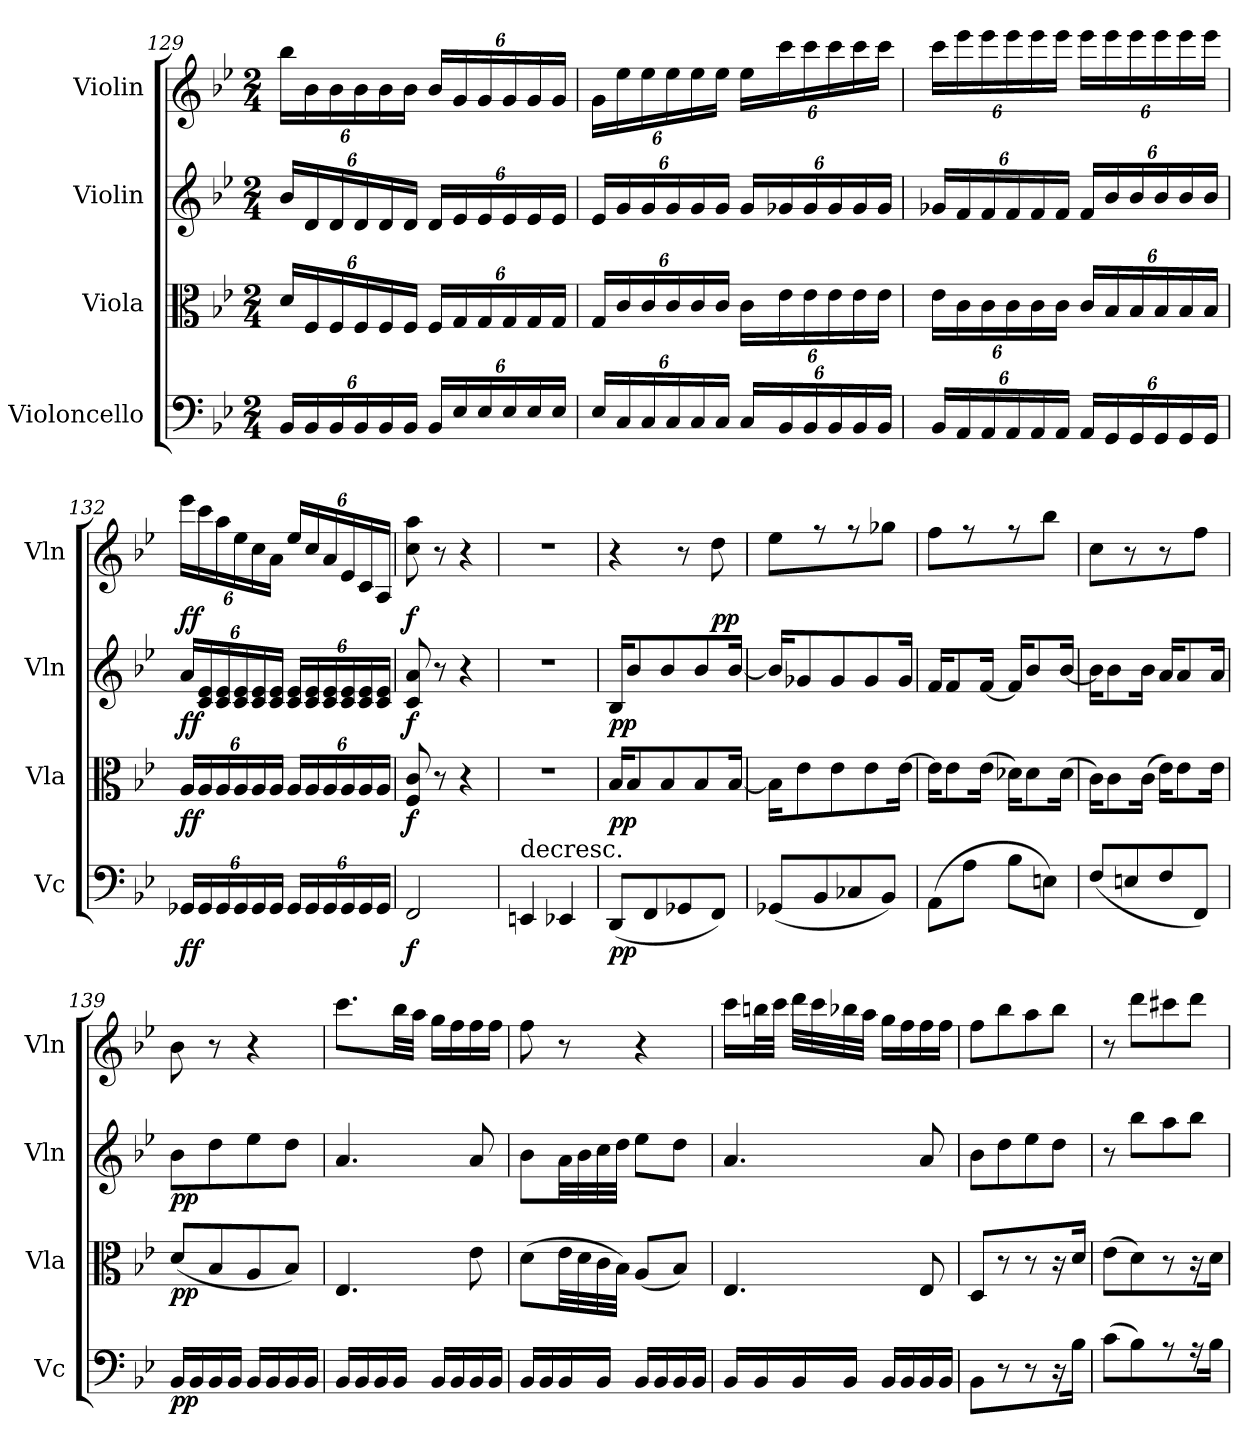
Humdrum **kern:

**kern	**dynam	**kern	**dynam	**kern	**dynam	**kern	**dynam
*part4	*part4	*part3	*part3	*part2	*part2	*part1	*part1
*staff4	*staff4	*staff3	*staff3	*staff2	*staff2	*staff1	*staff1
*I"Violoncello	*	*I"Viola	*	*I"Violin	*	*I"Violin	*
*I'Vc	*	*I'Vla	*	*I'Vln	*	*I'Vln	*
*clefF4	*	*clefC3	*	*clefG2	*	*clefG2	*
*k[b-e-]	*	*k[b-e-]	*	*k[b-e-]	*	*k[b-e-]	*
*M2/4	*	*M2/4	*	*M2/4	*	*M2/4	*
=129	=129	=129	=129	=129	=129	=129	=129
24BB-/LL	.	24d/LL	.	24b-/LL	.	24bb-\LL	.
24BB-/	.	24F/	.	24d/	.	24b-\	.
24BB-/	.	24F/	.	24d/	.	24b-\	.
24BB-/	.	24F/	.	24d/	.	24b-\	.
24BB-/	.	24F/	.	24d/	.	24b-\	.
24BB-/JJ	.	24F/JJ	.	24d/JJ	.	24b-\JJ	.
24BB-/LL	.	24F/LL	.	24d/LL	.	24b-/LL	.
24E-/	.	24G/	.	24e-/	.	24g/	.
24E-/	.	24G/	.	24e-/	.	24g/	.
24E-/	.	24G/	.	24e-/	.	24g/	.
24E-/	.	24G/	.	24e-/	.	24g/	.
24E-/JJ	.	24G/JJ	.	24e-/JJ	.	24g/JJ	.
=130	=130	=130	=130	=130	=130	=130	=130
24E-/LL	.	24G/LL	.	24e-/LL	.	24g\LL	.
24C/	.	24c/	.	24g/	.	24ee-\	.
24C/	.	24c/	.	24g/	.	24ee-\	.
24C/	.	24c/	.	24g/	.	24ee-\	.
24C/	.	24c/	.	24g/	.	24ee-\	.
24C/JJ	.	24c/JJ	.	24g/JJ	.	24ee-\JJ	.
24C/LL	.	24c\LL	.	24g/LL	.	24ee-\LL	.
24BB-/	.	24e-\	.	24g-X/	.	24ccc\	.
24BB-/	.	24e-\	.	24g-/	.	24ccc\	.
24BB-/	.	24e-\	.	24g-/	.	24ccc\	.
24BB-/	.	24e-\	.	24g-/	.	24ccc\	.
24BB-/JJ	.	24e-\JJ	.	24g-/JJ	.	24ccc\JJ	.
=131	=131	=131	=131	=131	=131	=131	=131
24BB-/LL	.	24e-\LL	.	24g-X/LL	.	24ccc\LL	.
24AA/	.	24c\	.	24f/	.	24eee-\	.
24AA/	.	24c\	.	24f/	.	24eee-\	.
24AA/	.	24c\	.	24f/	.	24eee-\	.
24AA/	.	24c\	.	24f/	.	24eee-\	.
24AA/JJ	.	24c\JJ	.	24f/JJ	.	24eee-\JJ	.
24AA/LL	.	24c/LL	.	24f/LL	.	24eee-\LL	.
24GG/	.	24B-/	.	24b-/	.	24eee-\	.
24GG/	.	24B-/	.	24b-/	.	24eee-\	.
24GG/	.	24B-/	.	24b-/	.	24eee-\	.
24GG/	.	24B-/	.	24b-/	.	24eee-\	.
24GG/JJ	.	24B-/JJ	.	24b-/JJ	.	24eee-\JJ	.
=132	=132	=132	=132	=132	=132	=132	=132
24GG-X/LL	ff	24A/LL	ff	24a/LL	ff	24eee-\LL	ff
24GG-/	.	24A/	.	24c/ 24e-/	.	24ccc\	.
24GG-/	.	24A/	.	24c/ 24e-/	.	24aa\	.
24GG-/	.	24A/	.	24c/ 24e-/	.	24ee-\	.
24GG-/	.	24A/	.	24c/ 24e-/	.	24cc\	.
24GG-/JJ	.	24A/JJ	.	24c/ 24e-/JJ	.	24a\JJ	.
24GG-/LL	.	24A/LL	.	24c/ 24e-/LL	.	24ee-/LL	.
24GG-/	.	24A/	.	24c/ 24e-/	.	24cc/	.
24GG-/	.	24A/	.	24c/ 24e-/	.	24a/	.
24GG-/	.	24A/	.	24c/ 24e-/	.	24e-/	.
24GG-/	.	24A/	.	24c/ 24e-/	.	24c/	.
24GG-/JJ	.	24A/JJ	.	24c/ 24e-/JJ	.	24A/JJ	.
=133	=133	=133	=133	=133	=133	=133	=133
2FF/	f	8F/ 8c/	f	8c/ 8a/	f	8cc\ 8aa\	f
.	.	8r	.	8r	.	8r	.
.	.	4r	.	4r	.	4r	.
=134	=134	=134	=134	=134	=134	=134	=134
!LO:TX:t=decresc.	!	!	!	!	!	!	!
4EEn/	.	2r	.	2r	.	2r	.
4EE-X/	.	.	.	.	.	.	.
=135	=135	=135	=135	=135	=135	=135	=135
(8DD/L	pp	16B-/KL	pp	16B-/KL	pp	4r	.
.	.	8B-/	.	8b-/	.	.	.
8FF/	.	.	.	.	.	.	.
.	.	8B-/	.	8b-/	.	.	.
8GG-X/	.	.	.	.	.	8r	.
.	.	8B-/	.	8b-/	.	.	.
8FF/J)	.	.	.	.	.	8dd\	pp
.	.	[16B-/Jk	.	[16b-/Jk	.	.	.
=136	=136	=136	=136	=136	=136	=136	=136
(8GG-X/L	.	16B-\KL]	.	16b-/KL]	.	8ee-\L	.
.	.	8e-\	.	8g-X/	.	.	.
8BB-/	.	.	.	.	.	8r	.
.	.	8e-\	.	8g-/	.	.	.
8C-X/	.	.	.	.	.	8r	.
.	.	8e-\	.	8g-/	.	.	.
8BB-/J)	.	.	.	.	.	8gg-X\J	.
.	.	[16e-\Jk	.	16g-/Jk	.	.	.
=137	=137	=137	=137	=137	=137	=137	=137
(8AA\L	.	16e-\KL]	.	16f/KL	.	8ff\L	.
.	.	8e-\	.	8f/	.	.	.
8A\J	.	.	.	.	.	8r	.
.	.	(16e-\Jk	.	[16f/Jk	.	.	.
8B-\L	.	16d-X\KL)	.	16f/KL]	.	8r	.
.	.	8d-\	.	8b-/	.	.	.
8En\J)	.	.	.	.	.	8bb-\J	.
.	.	(16d-\Jk	.	[16b-/Jk	.	.	.
=138	=138	=138	=138	=138	=138	=138	=138
(8F/L	.	16c\KL)	.	16b-\KL]	.	8cc\L	.
.	.	8c\	.	8b-\	.	.	.
8En/	.	.	.	.	.	8r	.
.	.	(16c\Jk	.	16b-\Jk	.	.	.
8F/	.	16e-\KL)	.	16a/KL	.	8r	.
.	.	8e-\	.	8a/	.	.	.
8FF/J)	.	.	.	.	.	8ff\J	.
.	.	16e-\Jk	.	16a/Jk	.	.	.
=139	=139	=139	=139	=139	=139	=139	=139
16BB-/LL	pp	(8d/L	pp	8b-\L	pp	8b-\	.
16BB-/	.	.	.	.	.	.	.
16BB-/	.	8B-/	.	8dd\	.	8r	.
16BB-/JJ	.	.	.	.	.	.	.
16BB-/LL	.	8A/	.	8ee-\	.	4r	.
16BB-/	.	.	.	.	.	.	.
16BB-/	.	8B-/J)	.	8dd\J	.	.	.
16BB-/JJ	.	.	.	.	.	.	.
=140	=140	=140	=140	=140	=140	=140	=140
16BB-/LL	.	4.E-/	.	4.a/	.	8.ccc\L	.
16BB-/	.	.	.	.	.	.	.
16BB-/	.	.	.	.	.	.	.
16BB-/JJ	.	.	.	.	.	32bb-\LL	.
.	.	.	.	.	.	32aa\JJJ	.
16BB-/LL	.	.	.	.	.	16gg\LL	.
16BB-/	.	.	.	.	.	16ff\	.
16BB-/	.	8e-\	.	8a/	.	16ff\	.
16BB-/JJ	.	.	.	.	.	16ff\JJ	.
=141	=141	=141	=141	=141	=141	=141	=141
16BB-/LL	.	(8d\L	.	8b-\L	.	8ff\	.
16BB-/	.	.	.	.	.	.	.
16BB-/	.	32e-\LL	.	32a\LL	.	8r	.
.	.	32d\	.	32b-\	.	.	.
16BB-/JJ	.	32c\	.	32cc\	.	.	.
.	.	32B-\JJJ)	.	32dd\JJJ	.	.	.
16BB-/LL	.	(8A/L	.	8ee-\L	.	4r	.
16BB-/	.	.	.	.	.	.	.
16BB-/	.	8B-/J)	.	8dd\J	.	.	.
16BB-/JJ	.	.	.	.	.	.	.
=142	=142	=142	=142	=142	=142	=142	=142
16BB-/LL	.	4.E-/	.	4.a/	.	16ccc\LL	.
16BB-/	.	.	.	.	.	32bbn\L	.
.	.	.	.	.	.	32ccc\JJJ	.
16BB-/	.	.	.	.	.	32ddd\LLL	.
.	.	.	.	.	.	32ccc\	.
16BB-/JJ	.	.	.	.	.	32bb-X\	.
.	.	.	.	.	.	32aa\JJJ	.
16BB-/LL	.	.	.	.	.	16gg\LL	.
16BB-/	.	.	.	.	.	16ff\	.
16BB-/	.	8E-/	.	8a/	.	16ff\	.
16BB-/JJ	.	.	.	.	.	16ff\JJ	.
=143	=143	=143	=143	=143	=143	=143	=143
8BB-\L	.	8D/L	.	8b-\L	.	8ff\L	.
8r	.	8r	.	8dd\	.	8bb-\	.
8r	.	8r	.	8ee-\	.	8aa\	.
16r	.	16r	.	8dd\J	.	8bb-\J	.
16B-\Jk	.	16d/Jk	.	.	.	.	.
=144	=144	=144	=144	=144	=144	=144	=144
(8c\L	.	(8e-\L	.	8r	.	8r	.
8B-\)	.	8d\)	.	8bb-\L	.	8ddd\L	.
8r	.	8r	.	8aa\	.	8ccc#X\	.
16r	.	16r	.	8bb-\J	.	8ddd\J	.
16B-\Jk	.	16d\Jk	.	.	.	.	.
=	=	=	=	=	=	=	=
*-	*-	*-	*-	*-	*-	*-	*-
